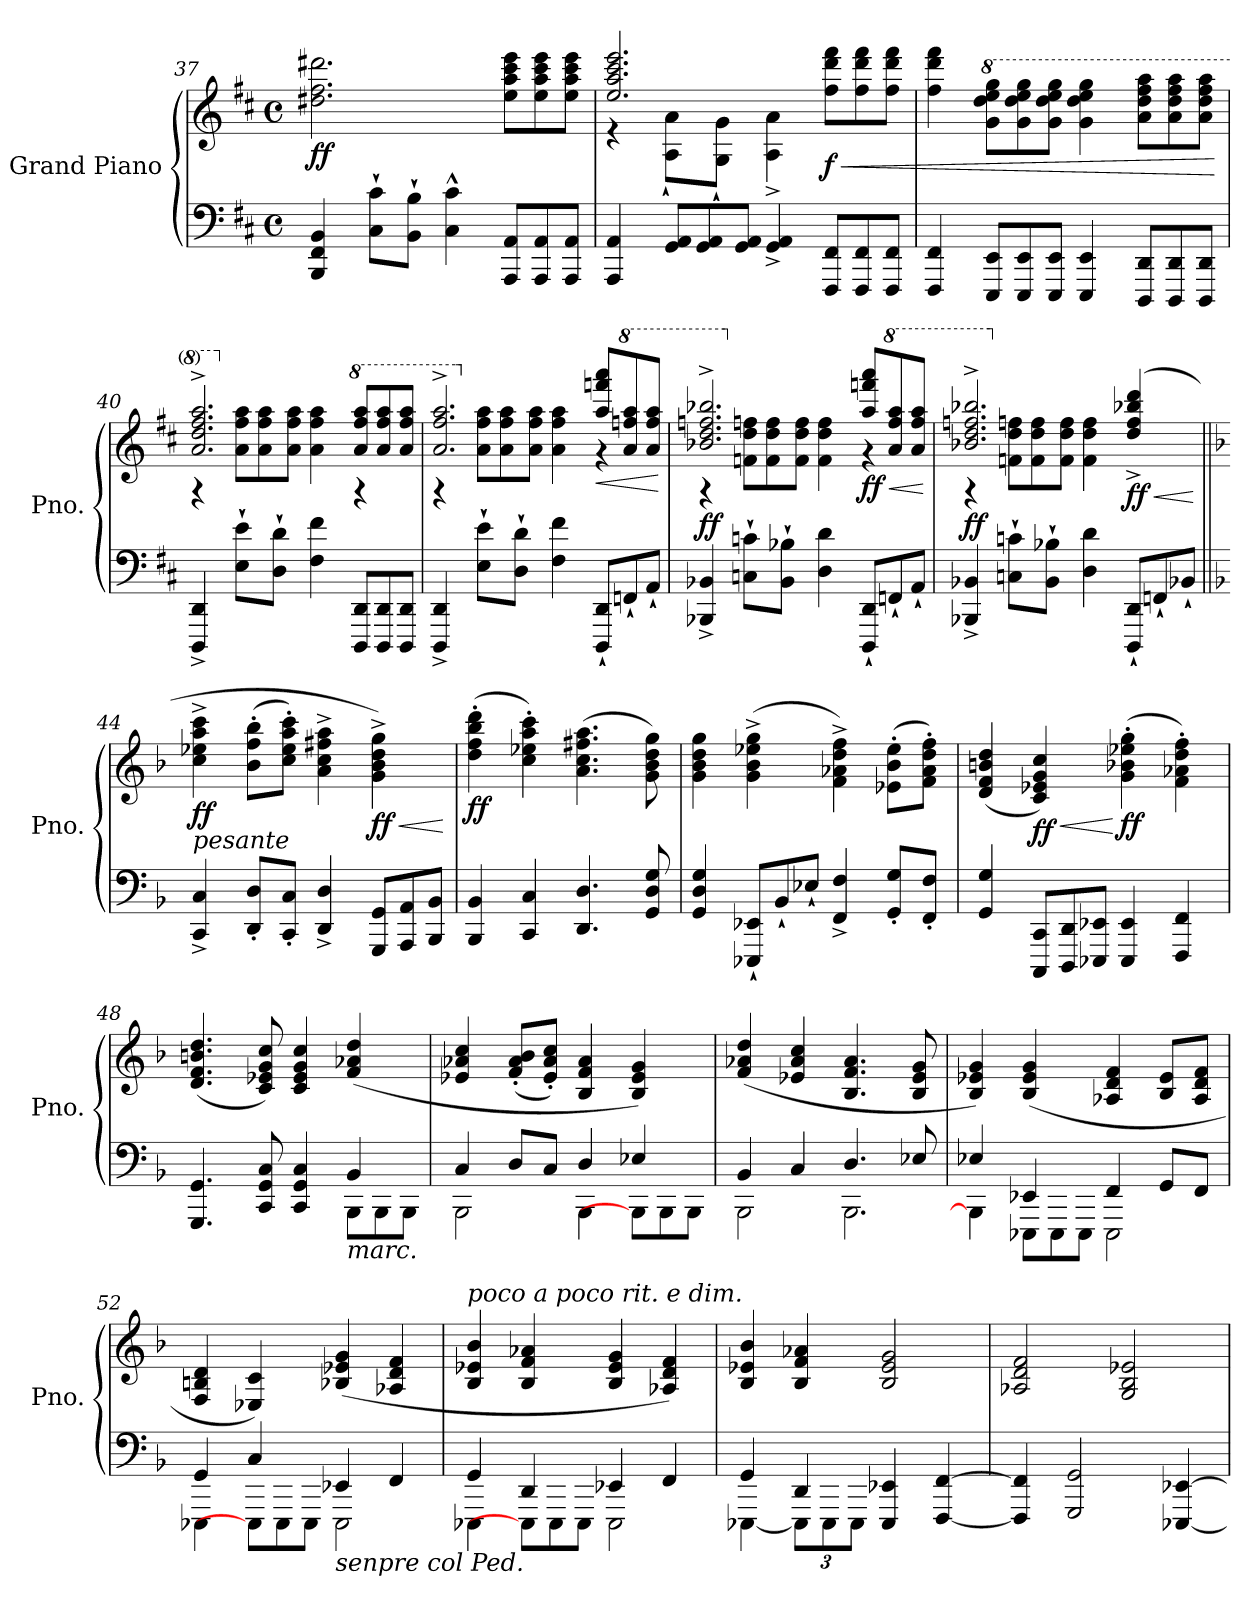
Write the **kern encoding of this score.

**kern	**kern	**dynam
*part1	*part1	*part1
*staff2	*staff1	*staff1/2
*I"Grand Piano	*	*
*I'Pno.	*	*
!!LO:LB:g=z
*clefF4	*clefG2	*
*k[f#c#]	*k[f#c#]	*
*M4/4	*M4/4	*
*met(c)	*met(c)	*
=37	=37	=37
!	!	!LO:DY:b
4BBB/ 4FF#/ 4BB/	2.dd#X\ 2.ff#\ 2.ddd#X\	ff
8C#\` 8c#\`L	.	.
8BB\` 8B\`J	.	.
4C#\^^ 4c#\^^	.	.
*Xtuplet	*Xtuplet	*
12AAA/ 12AA/L	12ee\ 12aa\ 12ccc#\ 12eee\L	.
12AAA/ 12AA/	12ee\ 12aa\ 12ccc#\ 12eee\	.
12AAA/ 12AA/J	12ee\ 12aa\ 12ccc#\ 12eee\J	.
=38	=38	=38
*	*^	*
4AAA/ 4AA/	2.ee/ 2.aa/ 2.ccc#/ 2.eee/	4r	.
12GG/ 12AA/L	.	8A\` 8a\`L	.
12GG/ 12AA/	.	.	.
.	.	8G\` 8g\`J	.
12GG/ 12AA/J	.	.	.
4GG/^ 4AA/^	.	4A\^ 4a\^	.
!	!	!	!LO:HP:b
!	!	!	!LO:DY:n=1:b
12FFF#/ 12FF#/L	12ff#\ 12ddd\ 12fff#\L	4ryy	< f
12FFF#/ 12FF#/	12ff#\ 12ddd\ 12fff#\	.	.
12FFF#/ 12FF#/J	12ff#\ 12ddd\ 12fff#\J	.	.
*	*v	*v	*
=39	=39	=39
4FFF#/ 4FF#/	4ff#\ 4ddd\ 4fff#\	.
*	*8va	*
12EEE/ 12EE/L	12gg\ 12ddd\ 12eee\ 12ggg\L	.
12EEE/ 12EE/	12gg\ 12ddd\ 12eee\ 12ggg\	.
12EEE/ 12EE/J	12gg\ 12ddd\ 12eee\ 12ggg\J	.
4EEE/ 4EE/	4gg\ 4ddd\ 4eee\ 4ggg\	.
12DDD/ 12DD/L	12aa\ 12ddd\ 12fff#\ 12aaa\L	.
12DDD/ 12DD/	12aa\ 12ddd\ 12fff#\ 12aaa\	.
12DDD/ 12DD/J	12aa\ 12ddd\ 12fff#\ 12aaa\J	.
.	.	[
=40	=40	=40
*	*^	*
4DDD/^ 4DD/^	2.aa/^ 2.ddd/^ 2.fff#/^ 2.aaa/^	4rg	.
*	*X8va	*	*
8E\` 8e\`L	.	12a\ 12ff#\ 12aa\L	.
.	.	12a\ 12ff#\ 12aa\	.
8D\` 8d\`J	.	.	.
.	.	12a\ 12ff#\ 12aa\J	.
4F#\ 4f#\	.	4a\ 4ff#\ 4aa\	.
*	*8va	*	*
12DDD/ 12DD/L	12aa/ 12fff#/ 12aaa/L	4rg	.
12DDD/ 12DD/	12aa/ 12fff#/ 12aaa/	.	.
12DDD/ 12DD/J	12aa/ 12fff#/ 12aaa/J	.	.
!!LO:LB:g=z	!!
=41	=41	=41	=41
4DDD/^ 4DD/^	2.aa/^ 2.fff#/^ 2.aaa/^	4rg	.
*	*X8va	*	*
8E\` 8e\`L	.	12a\ 12ff#\ 12aa\L	.
.	.	12a\ 12ff#\ 12aa\	.
8D\` 8d\`J	.	.	.
.	.	12a\ 12ff#\ 12aa\J	.
4F#\ 4f#\	.	4a\ 4ff#\ 4aa\	.
!	!	!	!LO:HP:b
12DDD/` 12DD/`L	12aa/ 12fffn/ 12aaa/L	4rg	<
*	*8va	*	*
12FFn`/	12aa/ 12fff/ 12aaa/	.	.
12AA`/J	12aa/ 12fff/ 12aaa/J	.	.
*	*v	*v	*
.	.	[
=42	=42	=42
*	*^	*
!	!	!	!LO:DY:b
4BBB-X/^ 4BB-X/^	2.bb-X/^ 2.ddd/^ 2.fffn/^ 2.bbb-X/^	4rg	ff
*	*X8va	*	*
8Cn\` 8cn\`L	.	12fn\ 12dd\ 12ffn\L	.
.	.	12f\ 12dd\ 12ff\	.
8BB-\` 8B-X\`J	.	.	.
.	.	12f\ 12dd\ 12ff\J	.
4D\ 4d\	.	4f\ 4dd\ 4ff\	.
!	!	!	!LO:HP:b
!	!	!	!LO:DY:n=1:b
12DDD/` 12DD/`L	12aa/ 12fffn/ 12aaa/L	4rg	< ff
*	*8va	*	*
12FFn`/	12aa/ 12fff/ 12aaa/	.	.
12AA`/J	12aa/ 12fff/ 12aaa/J	.	.
*	*v	*v	*
.	.	[
=43	=43	=43
*	*^	*
!	!	!	!LO:DY:b
4BBB-X/^ 4BB-X/^	2.bb-X/^ 2.ddd/^ 2.fffn/^ 2.bbb-X/^	4rg	ff
*	*X8va	*	*
8Cn\` 8cn\`L	.	12fn\ 12dd\ 12ffn\L	.
.	.	12f\ 12dd\ 12ff\	.
8BB-\` 8B-X\`J	.	.	.
.	.	12f\ 12dd\ 12ff\J	.
4D\ 4d\	.	4f\ 4dd\ 4ff\	.
!	!	!	!LO:HP:b
!	!	!	!LO:DY:n=1:b
12DDD/` 12DD/`L	(>4dd/^ 4ff/^ 4bb-X/^ 4ddd/^	4ryy	< ff
12FFn`/	.	.	.
12BB-X`/J	.	.	.
*	*v	*v	*
.	.	[
!!LO:PB:g=z
=44||	=44||	=44||
*k[b-]	*k[b-]	*
!	!LO:TX:b:i:t=pesante	!
!	!	!LO:DY:b
4CC/^ 4C/^	4cc\^ 4ee-X\^ 4aa\^ 4ccc\^	ff
8DD/' 8D/'L	(>8b-\' 8ff\' 8bb-\'L	.
8CC/' 8C/'J	8cc\' 8ee-\' 8aa\' 8ccc\'J)	.
4DD/^ 4D/^	4a\^ 4cc\^ 4ff#X\^ 4aa\^	.
!	!	!LO:HP:b
!	!	!LO:DY:n=1:b
12GGG/ 12GG/L	4g\^ 4b-\^ 4dd\^ 4gg\^)	< ff
12AAA/ 12AA/	.	.
12BBB-/ 12BB-/J	.	.
.	.	[
=45	=45	=45
!	!	!LO:DY:b
4BBB-/ 4BB-/	(>4dd\' 4ff\' 4bb-\' 4ddd\'	ff
4CC/ 4C/	4cc\' 4ee-X\' 4aa\' 4ccc\')	.
4.DD/ 4.D/	(>4.a\ 4.cc\ 4.ff#X\ 4.aa\	.
8GG/ 8D/ 8G/	8g\ 8b-\ 8dd\ 8gg\)	.
=46	=46	=46
4GG/ 4D/ 4G/	4g\ 4b-\ 4dd\ 4gg\	.
12EEE-X/` 12EE-X/`L	(>4g\^ 4b-\^ 4ee-X\^ 4gg\^	.
12BB-`/	.	.
12E-X`/J	.	.
4FF/^ 4F/^	4f\^ 4a-X\^ 4dd\^ 4ff\^)	.
8GG/' 8G/'L	(>8e-X\' 8b-\' 8ee-\'L	.
8FF/' 8F/'J	8f\' 8a-\' 8dd\' 8ff\'J)	.
=47	=47	=47
4GG/ 4G/	(<4d/ 4f/ 4bn/ 4dd/	.
!	!	!LO:HP:b
!	!	!LO:DY:n=1:b
12CCC/ 12CC/L	4c/ 4e-X/ 4g/ 4cc/)	< ff
12DDD/ 12DD/	.	.
12EEE-X/ 12EE-X/J	.	.
!	!	!LO:DY:n=2:b
4EEE-/ 4EE-/	(>4g\' 4b-X\' 4ee-X\' 4gg\'	[ ff
4FFF/ 4FF/	4f\' 4a-X\' 4dd\' 4ff\')	.
=48	=48	=48
*^	*	*
4.GGG/ 4.GG/	2.ryy	(<4.d/ 4.f/ 4.bn/ 4.dd/	.
8CC/ 8GG/ 8C/	.	8c/ 8e-X/ 8g/ 8cc/)	.
4CC/ 4GG/ 4C/	.	4c/ 4e-/ 4g/ 4cc/	.
!LO:TX:b:i:t=marc.	!	!	!
!	!	!	!LO:DY:b
4BB-/	12BBB-\L	(>4f/ 4a-X/ 4dd/	other-dynamics
.	12BBB-\	.	.
.	12BBB-\J	.	.
!!LO:LB:g=z
=49	=49	=49	=49
4C/	2BBB-\	4e-X/ 4a-X/ 4cc/	.
8D/L	.	(<8f/' 8a-/' 8b-/'L	.
8C/J	.	8e-/' 8a-/' 8cc/'J)	.
4D/	[4BBB-\: 4D\yy:	4B-/ 4f/ 4a-/	.
4E-X/	12BBB-\L]	4B-/ 4e-/ 4g/)	.
.	12BBB-\	.	.
.	12BBB-\J	.	.
=50	=50	=50	=50
4BB-/	2BBB-\	(>4f/ 4a-X/ 4dd/	.
4C/	.	4e-X/ 4a-/ 4cc/	.
!	!LO:N:n=1:head=open	!	!
4.D/	[4.BBB-\: 4.D\yy:	4.B-/ 4.f/ 4.a-/	.
8E-X/	8BBB-\yy_	8B-/ 8e-/ 8g/	.
=51	=51	=51	=51
4E-X/	4BBB-\]	4B-/ 4e-X/ 4g/)	.
4EE-X/	12EEE-X\L	(>4B-/ 4e-/ 4g/	.
.	12EEE-\	.	.
.	12EEE-\J	.	.
4FF/	2EEE-\	4A-X/ 4d/ 4f/	.
8GG/L	.	8B-/ 8e-/L	.
8FF/J	.	8A-/ 8d/ 8f/J	.
=52	=52	=52	=52
4GG/	[4EEE-X\: 4GG\yy:	4F/ 4Bn/ 4d/	.
4C/	12EEE-\L]	4E-X/ 4c/)	.
.	12EEE-\	.	.
.	12EEE-\J	.	.
!LO:TX:b:i:t=senpre col Ped.	!	!	!
4EE-X/	2EEE-\	(>4B-X/ 4e-X/ 4g/	.
4FF/	.	4A-X/ 4d/ 4f/	.
=53	=53	=53	=53
*	*	*MM119	*
!	!	!LO:TX:a:i:t=poco a poco rit. e dim.	!
4GG/	[4EEE-X\: 4GG\yy:	4B-/ 4e-X/ 4b-/	.
*	*	*MM118	*
4DD/	12EEE-\L]	4B-/ 4f/ 4a-X/	.
.	12EEE-\	.	.
.	12EEE-\J	.	.
*	*	*MM117	*
4EE-X/	2EEE-\	4B-/ 4e-/ 4g/	.
*	*	*MM116	*
4FF/	.	4A-X/ 4d/ 4f/)	.
!!LO:LB:g=z
=54	=54	=54	=54
*	*	*MM115	*
4GG/	[4EEE-X\	4B-/ 4e-X/ 4b-/	.
*	*tuplet	*	*
*	*Xbrackettup	*	*
*	*	*MM114	*
4DD/	12EEE-\L]	4B-/ 4f/ 4a-X/	.
.	12EEE-\	.	.
.	12EEE-\J	.	.
*	*	*MM113	*
4EEE-/ 4EE-X/	2ryy	2B-/ 2e-/ 2g/	.
*	*	*MM112	*
[4FFF/ [4FF/	.	.	.
=55	=55	=55	=55
*	*	*MM111	*
4FFF/] 4FF/]	4ryy	2A-X/ 2d/ 2f/	.
*	*	*MM110	*
2GGG/ 2GG/	4ryy	.	.
*	*	*MM109	*
.	4ryy	2G/ 2B-/ 2e-X/	.
*	*	*MM108	*
[4EEE-X/ [4EE-X/	4ryy	.	.
*v	*v	*	*
=	=	=
*-	*-	*-
